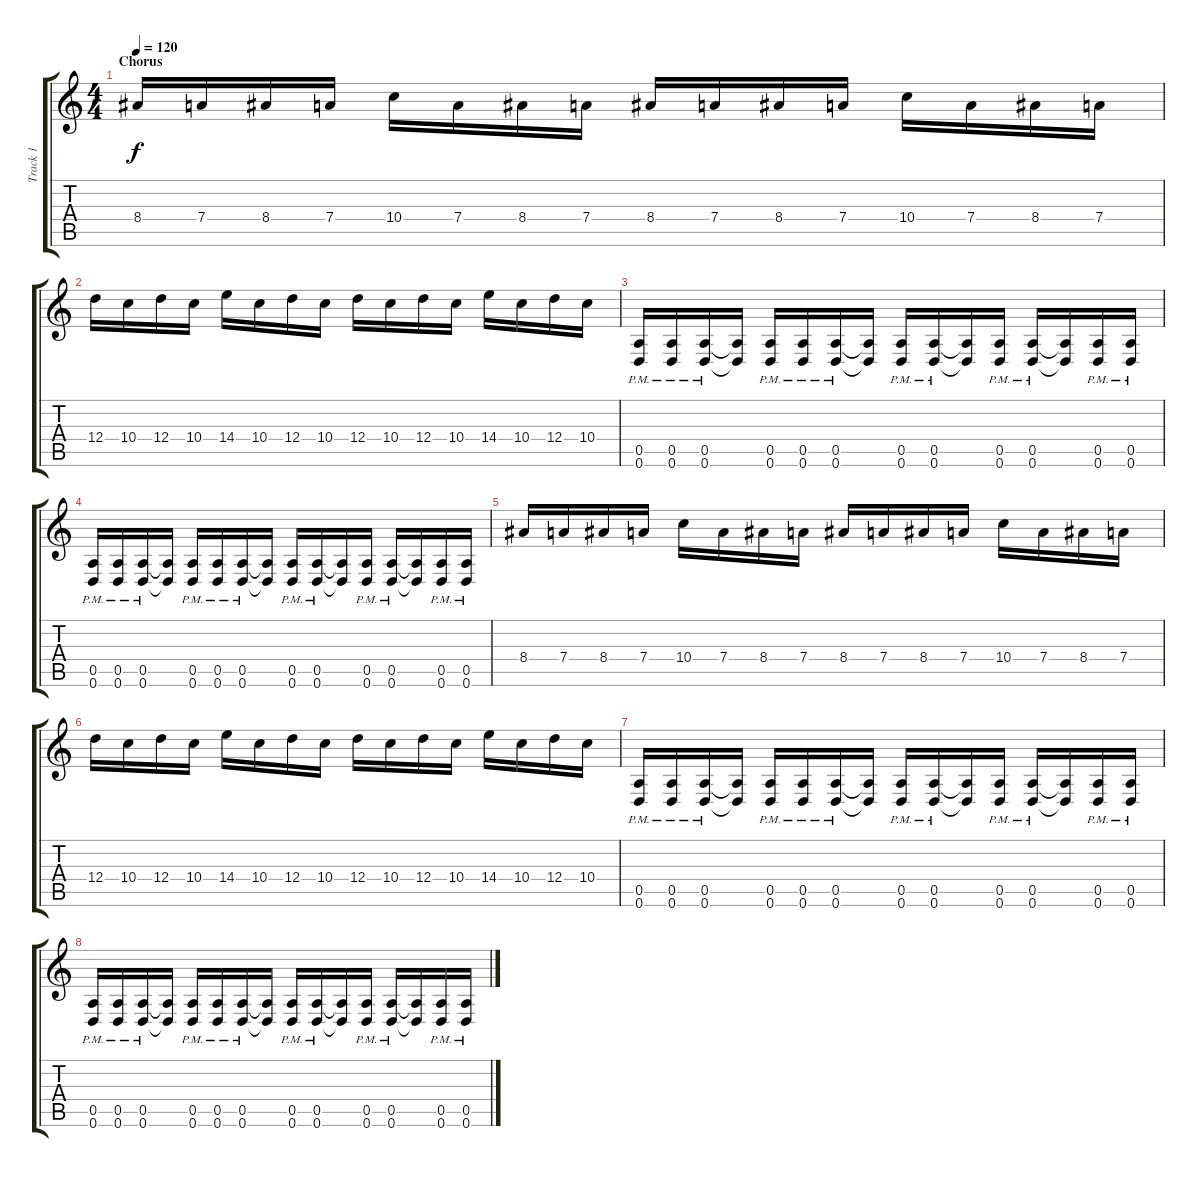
\track ("Track 1" "Track 1") {instrument distortionguitar}
\staff {score tabs}
\tuning (E4 B3 G3 D3 A2 D2) {hide}
\ts (4 4)
\section ("" "Chorus")
\tempo 120
\clef g2
\ks c
8.4.16{dy f} 7.4.16 8.4.16 7.4.16 10.4.16 7.4.16 8.4.16 7.4.16 8.4.16 7.4.16 8.4.16 7.4.16 10.4.16 7.4.16 8.4.16 7.4.16 |
12.4.16 10.4.16 12.4.16 10.4.16 14.4.16 10.4.16 12.4.16 10.4.16 12.4.16 10.4.16 12.4.16 10.4.16 14.4.16 10.4.16 12.4.16 10.4.16 |
(0.5{pm} 0.6{pm}).16 (0.5{pm} 0.6{pm}).16 (0.5{pm} 0.6{pm}).16 (0.5{t} 0.6{t}).16 (0.5{pm} 0.6{pm}).16 (0.5{pm} 0.6{pm}).16 (0.5{pm} 0.6{pm}).16 (0.5{t} 0.6{t}).16 (0.5{pm} 0.6{pm}).16 (0.5{pm} 0.6{pm}).16 (0.5{t} 0.6{t}).16 (0.5{pm} 0.6{pm}).16 (0.5{pm} 0.6{pm}).16 (0.5{t} 0.6{t}).16 (0.5{pm} 0.6{pm}).16 (0.5{pm} 0.6{pm}).16 |
(0.5{pm} 0.6{pm}).16 (0.5{pm} 0.6{pm}).16 (0.5{pm} 0.6{pm}).16 (0.5{t} 0.6{t}).16 (0.5{pm} 0.6{pm}).16 (0.5{pm} 0.6{pm}).16 (0.5{pm} 0.6{pm}).16 (0.5{t} 0.6{t}).16 (0.5{pm} 0.6{pm}).16 (0.5{pm} 0.6{pm}).16 (0.5{t} 0.6{t}).16 (0.5{pm} 0.6{pm}).16 (0.5{pm} 0.6{pm}).16 (0.5{t} 0.6{t}).16 (0.5{pm} 0.6{pm}).16 (0.5{pm} 0.6{pm}).16 |
8.4.16 7.4.16 8.4.16 7.4.16 10.4.16 7.4.16 8.4.16 7.4.16 8.4.16 7.4.16 8.4.16 7.4.16 10.4.16 7.4.16 8.4.16 7.4.16 |
12.4.16 10.4.16 12.4.16 10.4.16 14.4.16 10.4.16 12.4.16 10.4.16 12.4.16 10.4.16 12.4.16 10.4.16 14.4.16 10.4.16 12.4.16 10.4.16 |
(0.5{pm} 0.6{pm}).16 (0.5{pm} 0.6{pm}).16 (0.5{pm} 0.6{pm}).16 (0.5{t} 0.6{t}).16 (0.5{pm} 0.6{pm}).16 (0.5{pm} 0.6{pm}).16 (0.5{pm} 0.6{pm}).16 (0.5{t} 0.6{t}).16 (0.5{pm} 0.6{pm}).16 (0.5{pm} 0.6{pm}).16 (0.5{t} 0.6{t}).16 (0.5{pm} 0.6{pm}).16 (0.5{pm} 0.6{pm}).16 (0.5{t} 0.6{t}).16 (0.5{pm} 0.6{pm}).16 (0.5{pm} 0.6{pm}).16 |
(0.5{pm} 0.6{pm}).16 (0.5{pm} 0.6{pm}).16 (0.5{pm} 0.6{pm}).16 (0.5{t} 0.6{t}).16 (0.5{pm} 0.6{pm}).16 (0.5{pm} 0.6{pm}).16 (0.5{pm} 0.6{pm}).16 (0.5{t} 0.6{t}).16 (0.5{pm} 0.6{pm}).16 (0.5{pm} 0.6{pm}).16 (0.5{t} 0.6{t}).16 (0.5{pm} 0.6{pm}).16 (0.5{pm} 0.6{pm}).16 (0.5{t} 0.6{t}).16 (0.5{pm} 0.6{pm}).16 (0.5{pm} 0.6{pm}).16
